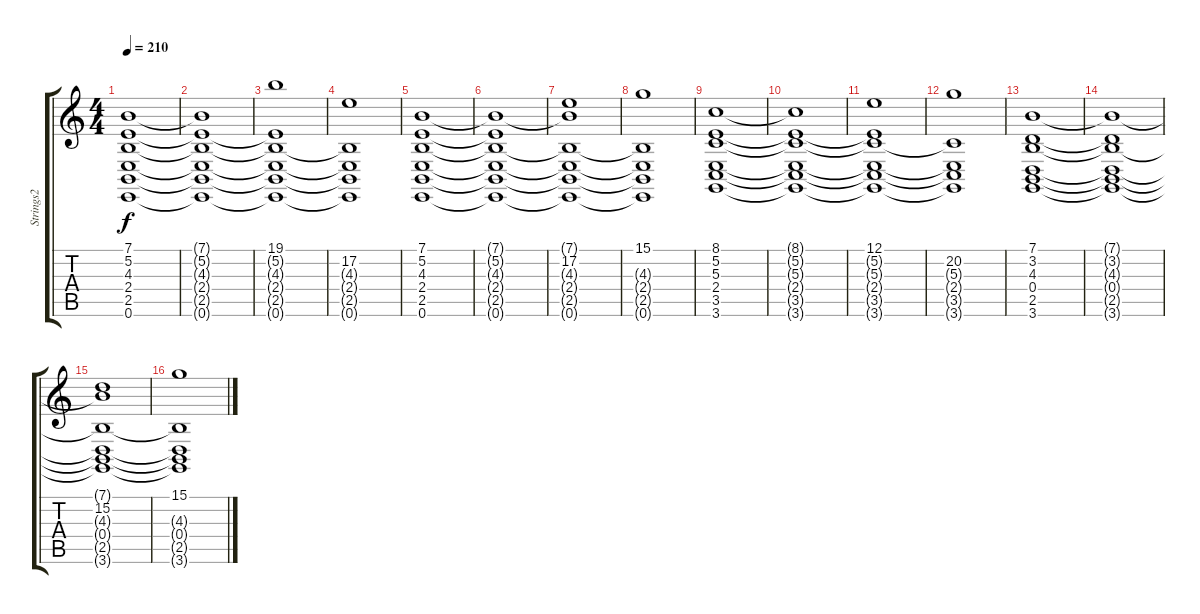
\track ("Strings2" "Strings2") {instrument stringensemble1}
\staff {score tabs}
\tuning (E4 B3 G3 D3 A2 E2) {hide}
\ts (4 4)
\tempo 210
\clef g2
\ks c
(7.1 5.2 4.3 2.4 2.5 0.6).1{dy f} |
(7.1{t} 5.2{t} 4.3{t} 2.4{t} 2.5{t} 0.6{t}).1 |
(19.1 5.2{t} 4.3{t} 2.4{t} 2.5{t} 0.6{t}).1 |
(17.2 4.3{t} 2.4{t} 2.5{t} 0.6{t}).1 |
(7.1 5.2 4.3 2.4 2.5 0.6).1 |
(7.1{t} 5.2{t} 4.3{t} 2.4{t} 2.5{t} 0.6{t}).1 |
(7.1{t} 17.2 4.3{t} 2.4{t} 2.5{t} 0.6{t}).1 |
(15.1 4.3{t} 2.4{t} 2.5{t} 0.6{t}).1 |
(8.1 5.2 5.3 2.4 3.5 3.6).1 |
(8.1{t} 5.2{t} 5.3{t} 2.4{t} 3.5{t} 3.6{t}).1 |
(12.1 5.2{t} 5.3{t} 2.4{t} 3.5{t} 3.6{t}).1 |
(20.2 5.3{t} 2.4{t} 3.5{t} 3.6{t}).1 |
(7.1 3.2 4.3 0.4 2.5 3.6).1 |
(7.1{t} 3.2{t} 4.3{t} 0.4{t} 2.5{t} 3.6{t}).1 |
(7.1{t} 15.2 4.3{t} 0.4{t} 2.5{t} 3.6{t}).1 |
(15.1 4.3{t} 0.4{t} 2.5{t} 3.6{t}).1
